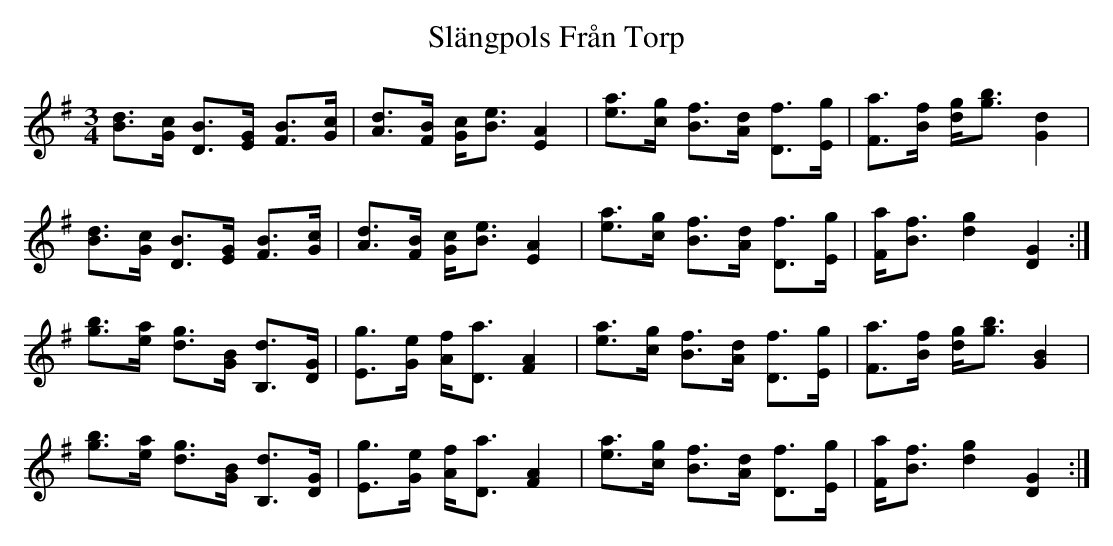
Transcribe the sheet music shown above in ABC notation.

X:1
T: Slängpols Från Torp
M: 3/4
L: 1/8
K: Gmaj
[dB]>[cG] [BD]>[GE] [BF]>[cG]|[dA]>[BF] [cG]<[eB] [A2E2]|[ae]>[gc] [fB]>[dA] [fD]>[gE]|[aF]>[fB] [gd]<[bg] [d2G2]|
[dB]>[cG] [BD]>[GE] [BF]>[cG]|[dA]>[BF] [cG]<[eB] [A2E2]|[ae]>[gc] [fB]>[dA] [fD]>[gE]|[aF]<[fB] [g2d2] [G2D2]:|
[bg]>[ae] [gd]>[BG] [dB,]>[GD]|[gE]>[eG] [fA]<[aD] [A2F2]|[ae]>[gc] [fB]>[dA] [fD]>[gE]|[aF]>[fB] [gd]<[bg] [B2G2]|
[bg]>[ae] [gd]>[BG] [dB,]>[GD]|[gE]>[eG] [fA]<[aD] [A2F2]|[ae]>[gc] [fB]>[dA] [fD]>[gE]|[aF]<[fB] [g2d2] [G2D2]:|
